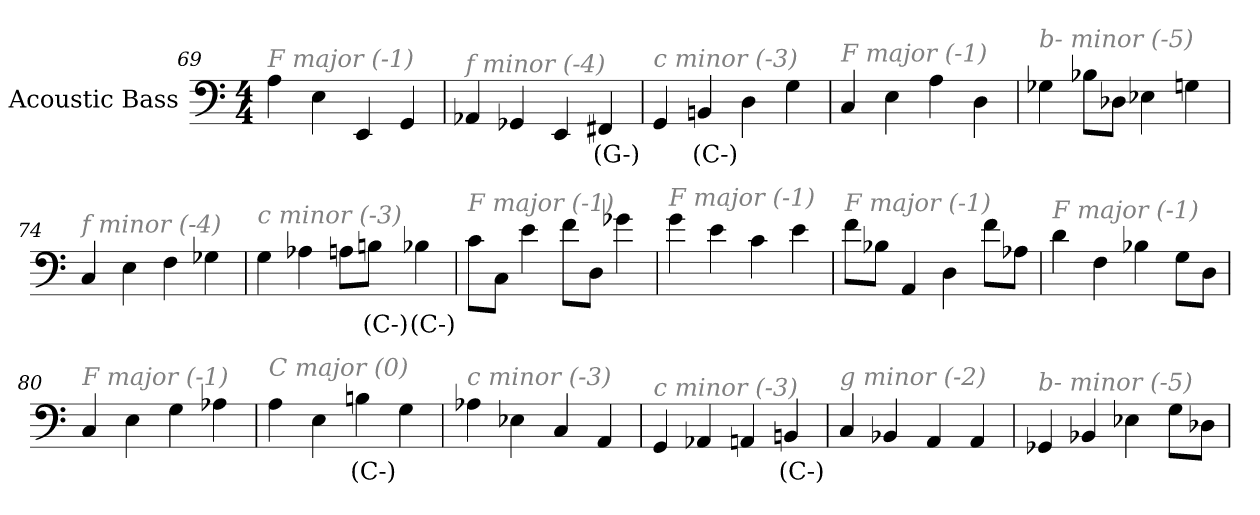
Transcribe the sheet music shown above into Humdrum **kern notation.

**kern	**text
*part1	*part1
*staff1	*staff1
*I"Acoustic Bass	*
*clefF4	*
*ITrd7c12	*
*k[]	*
*C:	*
*M4/4	*
=69	=69
!LO:TX:i:color=#808080:t=F major (-1)	!
4AA	.
4EE	.
4EEE	.
4GGG	.
=70	=70
!LO:TX:i:color=#808080:t=f minor (-4)	!
4AAA-X	.
4GGG-X	.
4EEE	.
4FFF#Xi	(G-)
=71	=71
!LO:TX:i:color=#808080:t=c minor (-3)	!
4GGG	.
4BBBnj	(C-)
4DD	.
4GG	.
=72	=72
!LO:TX:i:color=#808080:t=F major (-1)	!
4CC	.
4EE	.
4AA	.
4DD	.
=73	=73
!LO:TX:i:color=#808080:t=b- minor (-5)	!
4GG-X	.
8BB-XL	.
8DD-XJ	.
4EE-X	.
4GGn	.
=74	=74
!LO:TX:i:color=#808080:t=f minor (-4)	!
4CC	.
4EE	.
4FF	.
4GG-X	.
=75	=75
!LO:TX:i:color=#808080:t=c minor (-3)	!
4GG	.
4AA-X	.
8AAnL	.
8BBnjJ	(C-)
4BB-j	(C-)
=76	=76
!LO:TX:i:color=#808080:t=F major (-1)	!
8CL	.
8CCJ	.
4E	.
8FL	.
8DDJ	.
4G-X	.
=77	=77
!LO:TX:i:color=#808080:t=F major (-1)	!
4G	.
4E	.
4C	.
4E	.
=78	=78
!LO:TX:i:color=#808080:t=F major (-1)	!
8FL	.
8BB-XJ	.
4AAA	.
4DD	.
8FL	.
8AA-XJ	.
=79	=79
!LO:TX:i:color=#808080:t=F major (-1)	!
4D	.
4FF	.
4BB-X	.
8GGL	.
8DDJ	.
=80	=80
!LO:TX:i:color=#808080:t=F major (-1)	!
4CC	.
4EE	.
4GG	.
4AA-X	.
=81	=81
!LO:TX:i:color=#808080:t=C major (0)	!
4AA	.
4EE	.
4BBnj	(C-)
4GG	.
=82	=82
!LO:TX:i:color=#808080:t=c minor (-3)	!
4AA-X	.
4EE-X	.
4CC	.
4AAA	.
=83	=83
!LO:TX:i:color=#808080:t=c minor (-3)	!
4GGG	.
4AAA-X	.
4AAAn	.
4BBBnj	(C-)
=84	=84
!LO:TX:i:color=#808080:t=g minor (-2)	!
4CC	.
4BBB-X	.
4AAA	.
4AAA	.
=85	=85
!LO:TX:i:color=#808080:t=b- minor (-5)	!
4GGG-X	.
4BBB-X	.
4EE-X	.
8GGL	.
8DD-XJ	.
=	=
*-	*-
